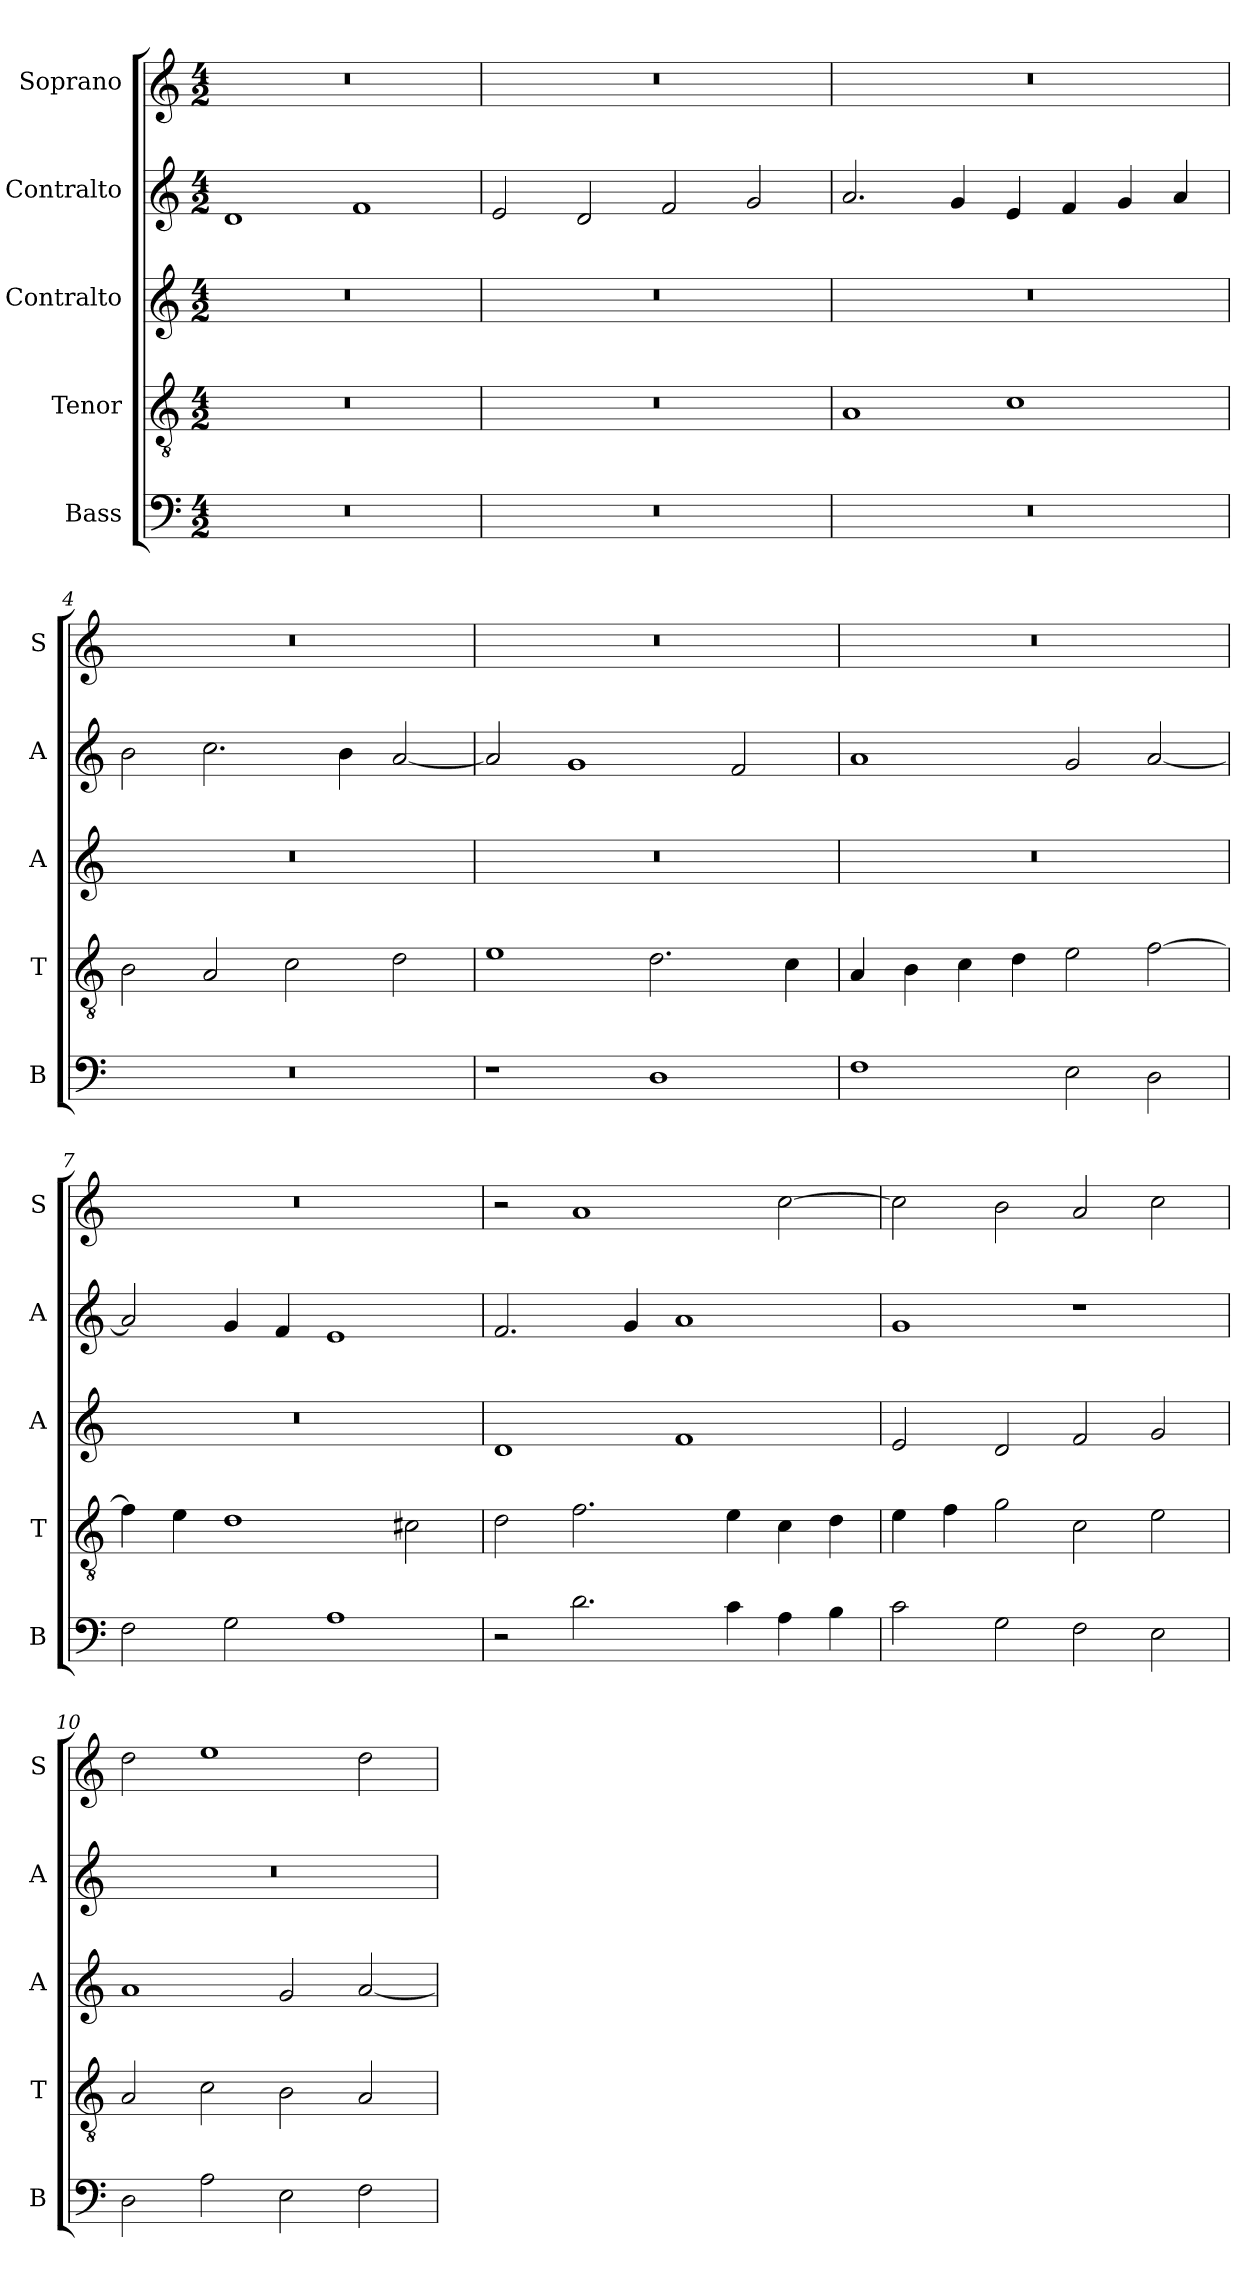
**kern	**kern	**kern	**kern	**kern
*part5	*part4	*part3	*part2	*part1
*staff5	*staff4	*staff3	*staff2	*staff1
*I"Bass	*I"Tenor	*I"Contralto	*I"Contralto	*I"Soprano
*I'B	*I'T	*I'A	*I'A	*I'S
*clefF4	*clefGv2	*clefG2	*clefG2	*clefG2
*k[]	*k[]	*k[]	*k[]	*k[]
*A:aeo	*A:aeo	*A:aeo	*A:aeo	*A:aeo
*M4/2	*M4/2	*M4/2	*M4/2	*M4/2
=1	=1	=1	=1	=1
0r	0r	0r	1d	0r
.	.	.	1f	.
=2	=2	=2	=2	=2
0r	0r	0r	2e	0r
.	.	.	2d	.
.	.	.	2f	.
.	.	.	2g	.
=3	=3	=3	=3	=3
0r	1A	0r	2.a	0r
.	.	.	4g	.
.	1c	.	4e	.
.	.	.	4f	.
.	.	.	4g	.
.	.	.	4a	.
=4	=4	=4	=4	=4
0r	2B	0r	2b	0r
.	2A	.	2.cc	.
.	2c	.	.	.
.	.	.	4b	.
.	2d	.	[2a	.
=5	=5	=5	=5	=5
1r	1e	0r	2a]	0r
.	.	.	1g	.
1D	2.d	.	.	.
.	.	.	2f	.
.	4c	.	.	.
=6	=6	=6	=6	=6
1F	4A	0r	1a	0r
.	4B	.	.	.
.	4c	.	.	.
.	4d	.	.	.
2E	2e	.	2g	.
2D	[2f	.	[2a	.
=7	=7	=7	=7	=7
2F	4f]	0r	2a]	0r
.	4e	.	.	.
2G	1d	.	4g	.
.	.	.	4f	.
1A	.	.	1e	.
.	2c#X	.	.	.
=8	=8	=8	=8	=8
2r	2d	1d	2.f	2r
2.d	2.f	.	.	1a
.	.	.	4g	.
.	.	1f	1a	.
4c	4e	.	.	.
4A	4c	.	.	[2cc
4B	4d	.	.	.
=9	=9	=9	=9	=9
2c	4e	2e	1g	2cc]
.	4f	.	.	.
2G	2g	2d	.	2b
2F	2c	2f	1r	2a
2E	2e	2g	.	2cc
=10	=10	=10	=10	=10
2D	2A	1a	0r	2dd
2A	2c	.	.	1ee
2E	2B	2g	.	.
2F	2A	[2a	.	2dd
=	=	=	=	=
*-	*-	*-	*-	*-
